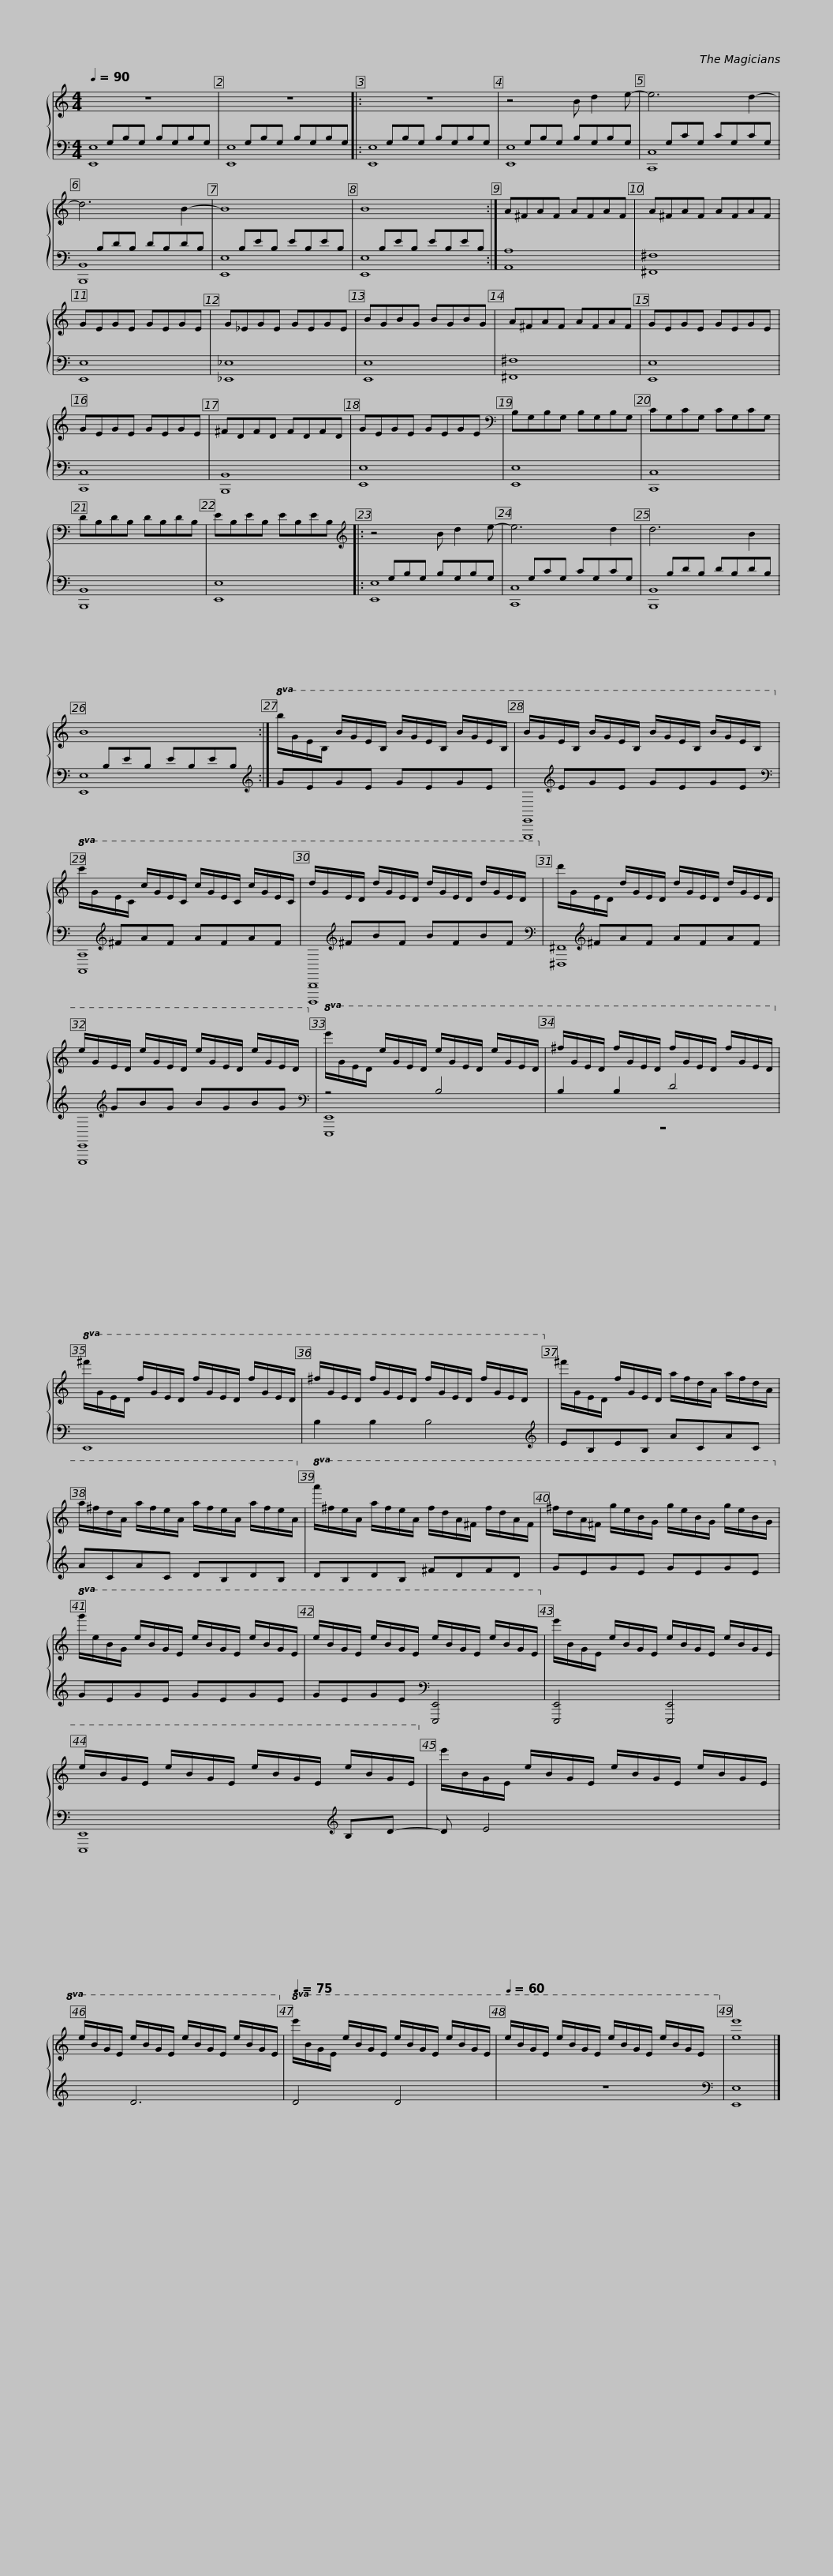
X:1
%%score { 1 | ( 2 3 ) }
L:1/8
Q:1/4=90
M:4/4
I:linebreak $
K:C
V:1 treble
V:2 bass
V:3 bass
V:1
 z8 | z8 |: z8 | z4 B d2 e- |$ e6 d2- | %5
 d6 B2- | B8 | B8 :|$ A^FAF AFAF | A^FAF AFAF | %10
 GEGE GEGE | G_EGE GEGE | BGBG BGBG |$ A^FAF AFAF | GEGE GEGE | %15
 GEGE GEGE | ^FDFD FDFD | GEGE GEGE |$[K:bass] B,G,B,G, B,G,B,G, | CG,CG, CG,CG, | %20
 DB,DB, DB,DB, | EB,EB, EB,EB, |:$[K:treble] z4 B d2 e- | e6 d2 | d6 B2 | %25
 B8 :|$!8va(! b/g/e/B/ b/g/e/B/ b/g/e/B/ b/g/e/B/ | b/g/e/B/ b/g/e/B/ b/g/e/B/ b/g/e/B/!8va)! |$!8va(! c'/g/e/c/ c'/g/e/c/ c'/g/e/c/ c'/g/e/c/ | d'/g/e/d/ d'/g/e/d/ d'/g/e/d/ d'/g/e/d/!8va)! |$ %30
!8va(! d'/g/e/d/ d'/g/e/d/ d'/g/e/d/ d'/g/e/d/ | e'/g/e/d/ e'/g/e/d/ e'/g/e/d/ e'/g/e/d/!8va)! |$!8va(! e'/g/e/d/ e'/g/e/d/ e'/g/e/d/ e'/g/e/d/ | ^f'/g/e/d/ f'/g/e/d/ f'/g/e/d/ f'/g/e/d/!8va)! |$!8va(! ^f'/g/e/d/ f'/g/e/d/ f'/g/e/d/ f'/g/e/d/ | %35
 ^f'/g/e/d/ f'/g/e/d/ f'/g/e/d/ f'/g/e/d/!8va)! |$!8va(! ^f'/g/e/d/ f'/g/e/d/ a'/f'/d'/a/ a'/f'/d'/a/ | a'/^f'/d'/a/ a'/f'/e'/a/ a'/f'/e'/a/ a'/f'/e'/a/!8va)! |$!8va(! a'/^f'/e'/a/ a'/f'/e'/a/ f'/d'/a/^f/ f'/d'/a/f/ | ^f'/d'/a/^f/ g'/e'/b/g/ g'/e'/b/g/ g'/e'/b/g/!8va)! |$ %40
!8va(! g'/e'/b/g/ e'/b/g/e/ e'/b/g/e/ e'/b/g/e/ | e'/b/g/e/ e'/b/g/e/ e'/b/g/e/ e'/b/g/e/!8va)! |$!8va(! e'/b/g/e/ e'/b/g/e/ e'/b/g/e/ e'/b/g/e/ | e'/b/g/e/ e'/b/g/e/ e'/b/g/e/ e'/b/g/e/!8va)! |$!8va(! e'/b/g/e/ e'/b/g/e/ e'/b/g/e/ e'/b/g/e/ | %45
 e'/b/g/e/ e'/b/g/e/ e'/b/g/e/ e'/b/g/e/!8va)! |$[Q:1/4=75]!8va(! e'/b/g/e/ e'/b/g/e/ e'/b/g/e/ e'/b/g/e/ |[Q:1/4=60] e'/b/g/e/ e'/b/g/e/ e'/b/g/e/ e'/b/g/e/!8va)! | [ee']8 |] %49
V:2
 x G,B,G, B,G,B,G, | x G,B,G, B,G,B,G, |: x G,B,G, B,G,B,G, | x G,B,G, B,G,B,G, |$ x G,CG, CG,CG, | %5
 x B,DB, DB,DB, | x B,EB, EB,EB, | x B,EB, EB,EB, :|$ [A,,A,]8 | [^F,,^F,]8 | %10
 [E,,E,]8 | [_E,,_E,]8 | [E,,E,]8 |$ [^F,,^F,]8 | [E,,E,]8 | %15
 [C,,C,]8 | [B,,,B,,]8 | [E,,E,]8 |$ [E,,E,]8 | [C,,C,]8 | %20
 [B,,,B,,]8 | [E,,E,]8 |:$ x G,B,G, B,G,B,G, | x G,CG, CG,CG, | x B,DB, DB,DB, | %25
 x B,EB, EB,EB, :|$[K:treble] GEGE GEGE | x[K:treble] EGE GEGE |$[K:bass] x[K:treble] ^FAF AFAF | x[K:treble] ^FBF BFBF |$ %30
[K:bass] x[K:treble] ^FAF AFAF | x[K:treble] GBG BGBG |$[K:bass] z4 B,4 | B,2 B,2 D4 |$ E,,8 | %35
 B,2 B,2 B,4 |$[K:treble] EB,EB, ACAC | ACAC DB,DB, |$ DB,DB, ^FDFD | GEGE GEGE |$ %40
 GEGE GEGE | GEGE[K:bass] [E,,,E,,]4 |$ [E,,,E,,]4 [E,,,E,,]4 | x6[K:treble] B,D- |$ D E4 x3 | %45
 x2 D6 |$ D4 D4 | z8 |[K:bass] [E,,E,]8 |] %49
V:3
 [E,,E,]8 | [E,,E,]8 |: [E,,E,]8 | [E,,E,]8 |$ [C,,C,]8 | %5
 [B,,,B,,]8 | [E,,E,]8 | [E,,E,]8 :|$ x8 | x8 | %10
 x8 | x8 | x8 |$ x8 | x8 | %15
 x8 | x8 | x8 |$ x8 | x8 | %20
 x8 | x8 |:$ [E,,E,]8 | [C,,C,]8 | [B,,,B,,]8 | %25
 [E,,E,]8 :|$[K:treble] x8 | [E,,,E,,]8[K:treble] |$[K:bass] [C,,,C,,]8[K:treble] | [B,,,,B,,,]8[K:treble] |$ %30
[K:bass] [^F,,,^F,,]8[K:treble] | [E,,,E,,]8[K:treble] |$[K:bass] [E,,,E,,]8 | z8 |$ x8 | %35
 x8 |$[K:treble] x8 | x8 |$ x8 | x8 |$ %40
 x8 | x4[K:bass] x4 |$ x8 | [E,,,E,,]8[K:treble] |$ x8 | %45
 x8 |$ x8 | x8 |[K:bass] x8 |] %49
